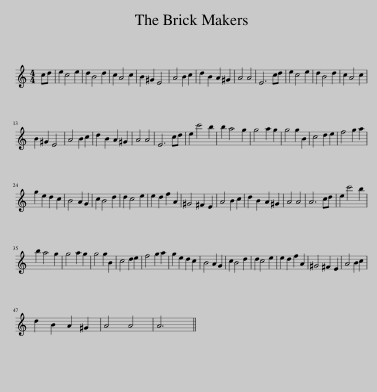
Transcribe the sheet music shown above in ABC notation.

X:1
L:1/8
M:4/4
I:linebreak $
K:C
V:1 treble
V:1
 cd | e2 c4 e2 | d2 B4 d2 | c2 A4 c2 | B2 ^G2 E4 | %5
 A4 B2 c2 | d2 B2 A2 ^G2 | A4 A4 | E6 cd | e2 c4 e2 | %10
 d2 B4 d2 | c2 A4 c2 |$ B2 ^G2 E4 | A4 B2 c2 | d2 B2 A2 ^G2 | %15
 A4 A4 | E6 cd | e2 c'4 b2 | b2 a4 g2 | g4 a2 g2 | %20
 g4 g2 B2 | c4 d2 e2 | f4 g2 a2 |$ g2 e2 d2 c2 | B4 A2 G2 | %25
 c2 B4 d2 | d2 c4 e2 | e2 d2 f2 A2 | ^G4 ^F2 E2 | A4 B2 c2 | %30
 d2 B2 A2 ^G2 | A4 A4 | A6 cd | e2 c'4 b2 |$ b2 a4 g2 | %35
 g4 a2 g2 | g4 g2 B2 | c4 d2 e2 | f4 g2 a2 | g2 e2 d2 c2 | %40
 B4 A2 G2 | c2 B4 d2 | d2 c4 e2 | e2 d2 f2 A2 | ^G4 ^F2 E2 | %45
 A4 B2 c2 |$ d2 B2 A2 ^G2 | A4 A4 | A6 || %49
